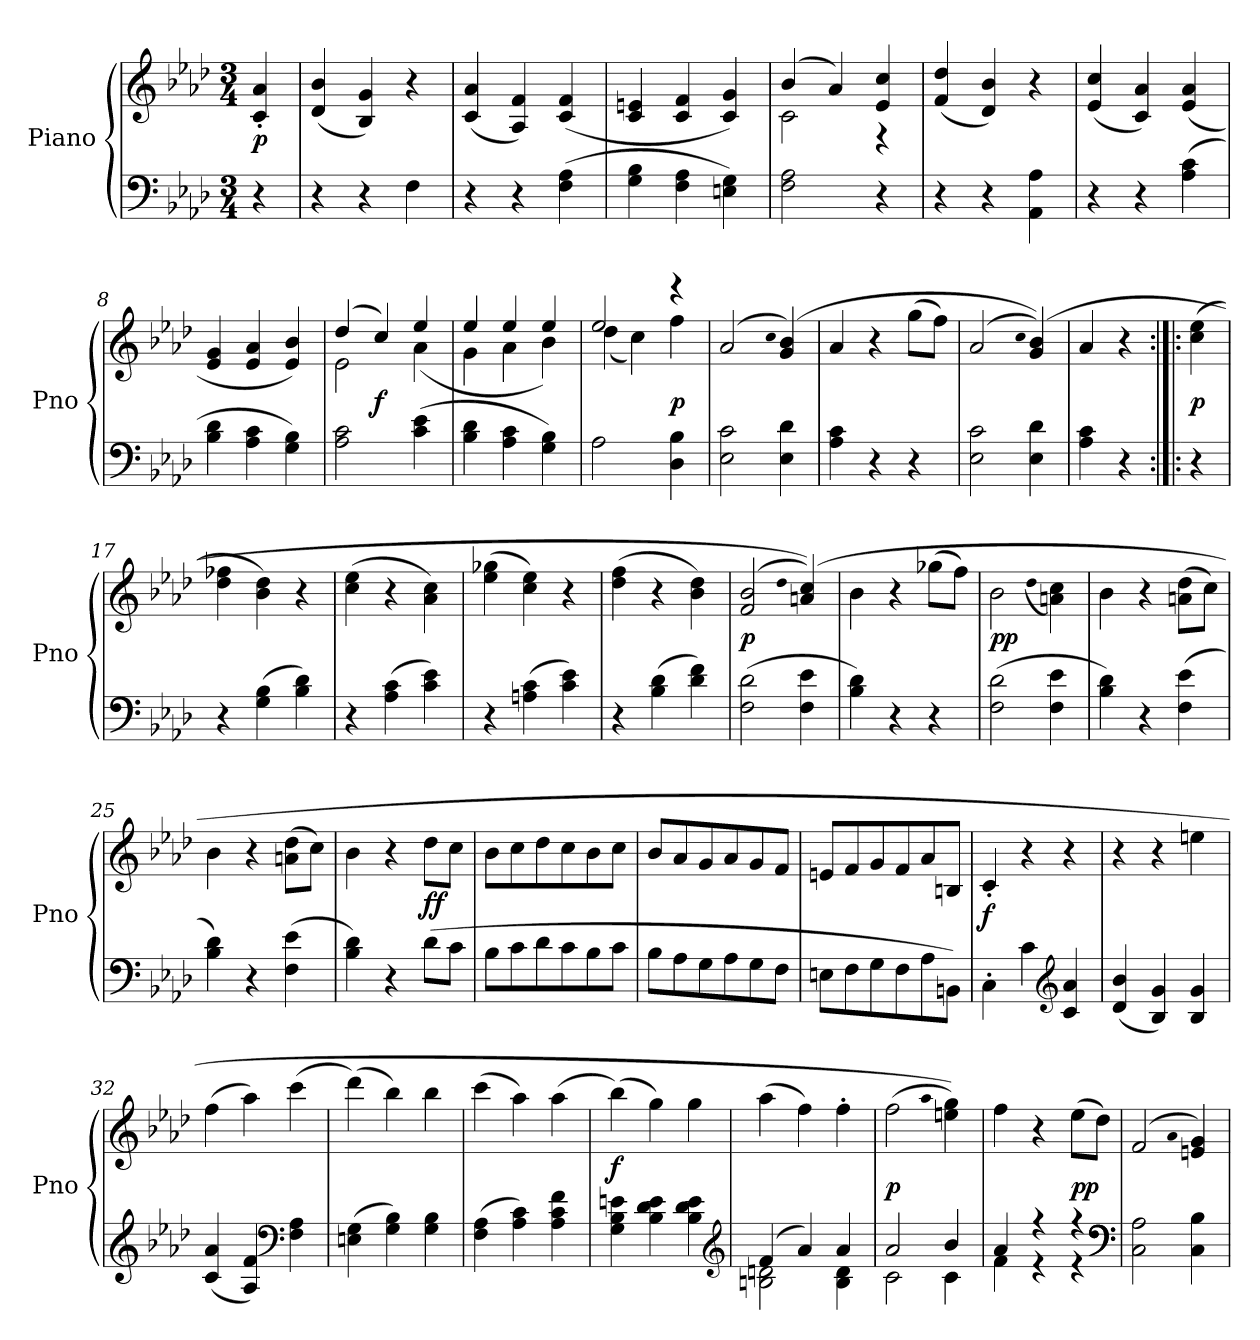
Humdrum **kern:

**kern	**kern	**dynam
*part1	*part1	*part1
*staff2	*staff1	*staff1/2
*I"Piano	*	*
*I'Pno	*	*
*clefF4	*clefG2	*
*k[b-e-a-d-]	*k[b-e-a-d-]	*
*M3/4	*M3/4	*
*MM118	*MM118	*
=1	=1	=1
4r	4c'/ 4a-'/	p
=2	=2	=2
4r	(4d-/ 4b-/	.
4r	4B-/ 4g/)	.
4F\	4r	.
=3	=3	=3
4r	(4c/ 4a-/	.
4r	4A-/ 4f/)	.
(4F\ 4A-\	(4c/ 4f/	.
=4	=4	=4
4G\ 4B-\	4c/ 4en/	.
4F\ 4A-\	4c/ 4f/	.
4En\ 4G\)	4c/ 4g/)	.
=5	=5	=5
*	*^	*
2F\ 2A-\	(4b-/	2c\	.
.	4a-/)	.	.
4r	4e-/ 4cc/	4r	.
*	*v	*v	*
=6	=6	=6
4r	(4f/ 4dd-/	.
4r	4d-/ 4b-/)	.
4AA-\ 4A-\	4r	.
=7	=7	=7
4r	(4e-/ 4cc/	.
4r	4c/ 4a-/)	.
(4A-\ 4c\	(4e-/ 4a-/	.
=8	=8	=8
4B-\ 4d-\	4e-/ 4g/	.
4A-\ 4c\	4e-/ 4a-/	.
4G\ 4B-\)	4e-/ 4b-/)	.
=9	=9	=9
*	*^	*
2A-\ 2c\	(4dd-/	2e-\	.
.	4cc/)	.	f
(4c\ 4e-\	4ee-/	(4a-\	.
=10	=10	=10	=10
4B-\ 4d-\	4ee-/	4g\	.
4A-\ 4c\	4ee-/	4a-\	.
4G\ 4B-\)	4ee-/	4b-\)	.
=11	=11	=11	=11
2A-\	2ee-/	(4dd-\	.
.	.	4cc\)	.
4D-\ 4B-\	4r	4ff\	p
*	*v	*v	*
=12	=12	=12
2E-\ 2c\	(2a-/	.
.	qcc	.
4E-\ 4d-\	(4g/ 4b-/)	.
=13	=13	=13
4A-\ 4c\	4a-/	.
4r	4r	.
4r	(8gg\L	.
.	8ff\J)	.
=14	=14	=14
2E-\ 2c\	(2a-/	.
.	qcc	.
4E-\ 4d-\	(4g/ 4b-/))	.
=15	=15	=15
4A-\ 4c\	4a-/	.
4r	4r	.
=16:|!|:	=16:|!|:	=16:|!|:
4r	(4cc\ 4ee-\	p
=17	=17	=17
4r	4dd-\ 4ff-X\	.
(4G\ 4B-\	4b-\ 4dd-\)	.
4B-\ 4d-\)	4r	.
=18	=18	=18
4r	(4cc\ 4ee-\	.
(4A-\ 4c\	4r	.
4c\ 4e-\)	4a-\ 4cc\)	.
=19	=19	=19
4r	(4ee-\ 4gg-X\	.
(4An\ 4c\	4cc\ 4ee-\)	.
4c\ 4e-\)	4r	.
=20	=20	=20
4r	(4dd-\ 4ff\	.
(4B-\ 4d-\	4r	.
4d-\ 4f\)	4b-\ 4dd-\)	.
=21	=21	=21
(2F\ 2d-\	(2f/ 2b-/	p
.	qdd-	.
4F\ 4e-\	(4an/ 4cc/))	.
=22	=22	=22
4B-\ 4d-\)	4b-\	.
4r	4r	.
4r	(8gg-X\L	.
.	8ff\J)	.
=23	=23	=23
(2F\ 2d-\	2b-\	pp
.	(qdd-	.
4F\ 4e-\	4an\ 4cc\)	.
=24	=24	=24
4B-\ 4d-\)	4b-\	.
4r	4r	.
(4F\ 4e-\	(8an\ 8dd-\L	.
.	8cc\J)	.
=25	=25	=25
4B-\ 4d-\)	4b-\	.
4r	4r	.
(4F\ 4e-\	(8an\ 8dd-\L	.
.	8cc\J)	.
=26	=26	=26
4B-\ 4d-\)	4b-\	.
4r	4r	.
(8d-\L	8dd-\L	ff
8c\J	8cc\J	.
=27	=27	=27
8B-\L	8b-\L	.
8c\	8cc\	.
8d-\	8dd-\	.
8c\	8cc\	.
8B-\	8b-\	.
8c\J	8cc\J	.
=28	=28	=28
8B-\L	8b-/L	.
8A-\	8a-/	.
8G\	8g/	.
8A-\	8a-/	.
8G\	8g/	.
8F\J	8f/J	.
=29	=29	=29
8En\L	8en/L	.
8F\	8f/	.
8G\	8g/	.
8F\	8f/	.
8A-\	8a-/	.
8BBn\J)	8Bn/J	.
=30	=30	=30
4C'\	4c'/	f
4c\	4r	.
*clefG2	*	*
4c/ 4a-/	4r	.
=31	=31	=31
(4d-/ 4b-/	4r	.
4B-/ 4g/)	4r	.
4B-/ 4g/	4een\	.
=32	=32	=32
(4c/ 4a-/	(4ff\	.
4A-/ 4f/)	4aa-\)	.
*clefF4	*	*
4F\ 4A-\	(4ccc\	.
=33	=33	=33
(4En\ 4G\	(4ddd-\)	.
4G\ 4B-\)	4bb-\)	.
4G\ 4B-\	4bb-\	.
=34	=34	=34
(4F\ 4A-\	(4ccc\	.
4A-\ 4c\)	4aa-\)	.
4A-\ 4c\ 4f\	(4aa-\	.
=35	=35	=35
4G\ 4B-\ 4en\	(4bb-\)	f
4B-\ 4d-\ 4e\	4gg\)	.
4B-\ 4d-\ 4e\	4gg\	.
*clefG2	*	*
=36	=36	=36
*^	*	*
(4f/	2Bn\ 2dn\	(4aa-\	.
4a-/)	.	4ff\)	.
4a-/	4B\ 4d\	4ff'\	.
=37	=37	=37	=37
2a-/	2c\	(2ff\	p
.	.	qaa-	.
4b-/	4c\	4een\ 4gg\))	.
=38	=38	=38	=38
4a-/	4f\	4ff\	.
4r	4r	4r	.
4r	4r	(8ee-\L	pp
.	.	8dd-\J)	.
*v	*v	*	*
*clefF4	*	*
=39	=39	=39
2C\ 2A-\	(2f/	.
.	qa-	.
4C\ 4B-\	4en/ 4g/)	.
=	=	=
*-	*-	*-
